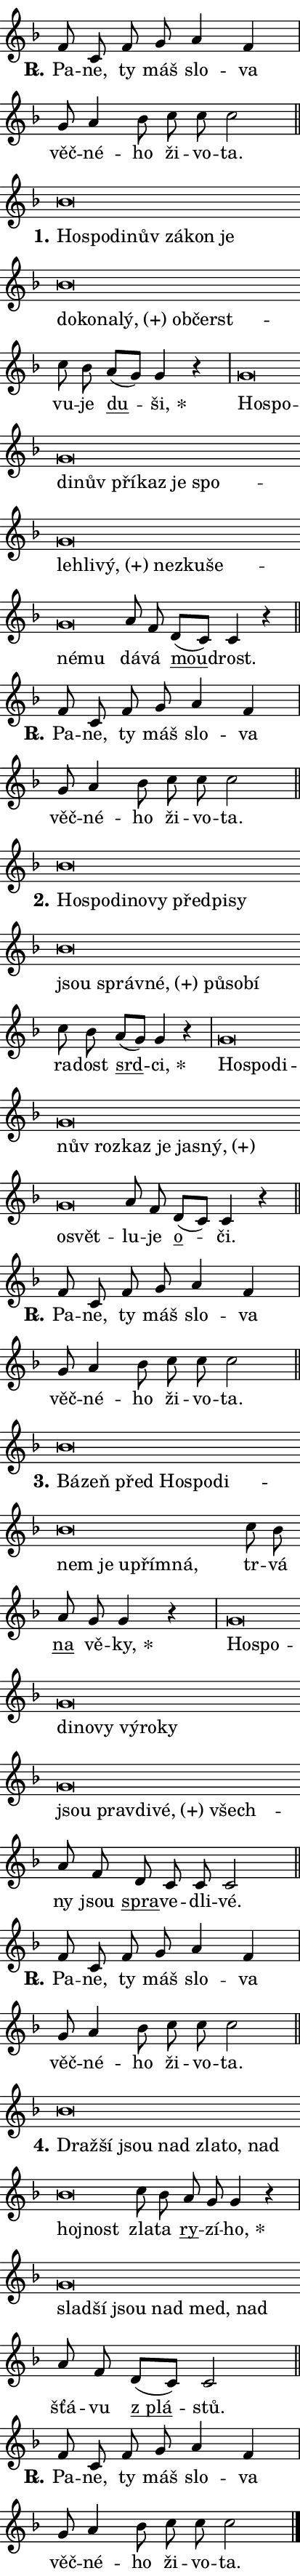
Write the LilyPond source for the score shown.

\version "2.24.0"
\header { tagline = "" }
\paper {
  indent = 0\cm
  top-margin = 0\cm
  right-margin = 0\cm
  bottom-margin = 0\cm
  left-margin = 0\cm
  paper-width = 7\cm
  page-breaking = #ly:one-page-breaking
  system-system-spacing.basic-distance = #11
  score-system-spacing.basic-distance = #11
  ragged-last = ##f
}


%% Author: Thomas Morley
%% https://lists.gnu.org/archive/html/lilypond-user/2020-05/msg00002.html
#(define (line-position grob)
"Returns position of @var[grob} in current system:
   @code{'start}, if at first time-step
   @code{'end}, if at last time-step
   @code{'middle} otherwise
"
  (let* ((col (ly:item-get-column grob))
         (ln (ly:grob-object col 'left-neighbor))
         (rn (ly:grob-object col 'right-neighbor))
         (col-to-check-left (if (ly:grob? ln) ln col))
         (col-to-check-right (if (ly:grob? rn) rn col))
         (break-dir-left
           (and
             (ly:grob-property col-to-check-left 'non-musical #f)
             (ly:item-break-dir col-to-check-left)))
         (break-dir-right
           (and
             (ly:grob-property col-to-check-right 'non-musical #f)
             (ly:item-break-dir col-to-check-right))))
        (cond ((eqv? 1 break-dir-left) 'start)
              ((eqv? -1 break-dir-right) 'end)
              (else 'middle))))

#(define (tranparent-at-line-position vctor)
  (lambda (grob)
  "Relying on @code{line-position} select the relevant enry from @var{vctor}.
Used to determine transparency,"
    (case (line-position grob)
      ((end) (not (vector-ref vctor 0)))
      ((middle) (not (vector-ref vctor 1)))
      ((start) (not (vector-ref vctor 2))))))

noteHeadBreakVisibility =
#(define-music-function (break-visibility)(vector?)
"Makes @code{NoteHead}s transparent relying on @var{break-visibility}"
#{
  \override NoteHead.transparent =
    #(tranparent-at-line-position break-visibility)
#})

#(define delete-ledgers-for-transparent-note-heads
  (lambda (grob)
    "Reads whether a @code{NoteHead} is transparent.
If so this @code{NoteHead} is removed from @code{'note-heads} from
@var{grob}, which is supposed to be @code{LedgerLineSpanner}.
As a result ledgers are not printed for this @code{NoteHead}"
    (let* ((nhds-array (ly:grob-object grob 'note-heads))
           (nhds-list
             (if (ly:grob-array? nhds-array)
                 (ly:grob-array->list nhds-array)
                 '()))
           ;; Relies on the transparent-property being done before
           ;; Staff.LedgerLineSpanner.after-line-breaking is executed.
           ;; This is fragile ...
           (to-keep
             (remove
               (lambda (nhd)
                 (ly:grob-property nhd 'transparent #f))
               nhds-list)))
      ;; TODO find a better method to iterate over grob-arrays, similiar
      ;; to filter/remove etc for lists
      ;; For now rebuilt from scratch
      (set! (ly:grob-object grob 'note-heads)  '())
      (for-each
        (lambda (nhd)
          (ly:pointer-group-interface::add-grob grob 'note-heads nhd))
        to-keep))))

hideNotes = {
  \noteHeadBreakVisibility #begin-of-line-visible
}
unHideNotes = {
  \noteHeadBreakVisibility #all-visible
}

% work-around for resetting accidentals
% https://lilypond.org/doc/v2.23/Documentation/notation/displaying-rhythms#unmetered-music
cadenzaMeasure = {
  \cadenzaOff
  \partial 1024 s1024
  \cadenzaOn
}

#(define-markup-command (accent layout props text) (markup?)
  "Underline accented syllable"
  (interpret-markup layout props
    #{\markup \override #'(offset . 4.3) \underline { #text }#}))

responsum = \markup \concat {
  "R" \hspace #-1.05 \path #0.1 #'((moveto 0 0.07) (lineto 0.9 0.8)) \hspace #0.05 "."
}

\layout {
    \context {
        \Staff
        \remove "Time_signature_engraver"
        \override LedgerLineSpanner.after-line-breaking = #delete-ledgers-for-transparent-note-heads
    }
    \context {
        \Voice {
            \override NoteHead.output-attributes = #'((class . "notehead"))
            \override Hairpin.height = #0.55
        }
    }
    \context {
        \Lyrics {
            \override StanzaNumber.output-attributes = #'((class . "stanzanumber"))
            \override LyricSpace.minimum-distance = #0.9
            \override LyricText.font-name = #"TeX Gyre Schola"
            \override LyricText.font-size = 1
            \override StanzaNumber.font-name = #"TeX Gyre Schola Bold"
            \override StanzaNumber.font-size = 1
        }
    }
}

% magnetic-lyrics.ily
%
%   written by
%     Jean Abou Samra <jean@abou-samra.fr>
%     Werner Lemberg <wl@gnu.org>
%
%   adapted by
%     Jiri Hon <jiri.hon@gmail.com>
%
% Version 2022-Apr-15

% https://www.mail-archive.com/lilypond-user@gnu.org/msg149350.html

#(define (Left_hyphen_pointer_engraver context)
   "Collect syllable-hyphen-syllable occurrences in lyrics and store
them in properties.  This engraver only looks to the left.  For
example, if the lyrics input is @code{foo -- bar}, it does the
following.

@itemize @bullet
@item
Set the @code{text} property of the @code{LyricHyphen} grob between
@q{foo} and @q{bar} to @code{foo}.

@item
Set the @code{left-hyphen} property of the @code{LyricText} grob with
text @q{foo} to the @code{LyricHyphen} grob between @q{foo} and
@q{bar}.
@end itemize

Use this auxiliary engraver in combination with the
@code{lyric-@/text::@/apply-@/magnetic-@/offset!} hook."
   (let ((hyphen #f)
         (text #f))
     (make-engraver
      (acknowledgers
       ((lyric-syllable-interface engraver grob source-engraver)
        (set! text grob)))
      (end-acknowledgers
       ((lyric-hyphen-interface engraver grob source-engraver)
        ;(when (not (grob::has-interface grob 'lyric-space-interface))
          (set! hyphen grob)));)
      ((stop-translation-timestep engraver)
       (when (and text hyphen)
         (ly:grob-set-object! text 'left-hyphen hyphen))
       (set! text #f)
       (set! hyphen #f)))))

#(define (lyric-text::apply-magnetic-offset! grob)
   "If the space between two syllables is less than the value in
property @code{LyricText@/.details@/.squash-threshold}, move the right
syllable to the left so that it gets concatenated with the left
syllable.

Use this function as a hook for
@code{LyricText@/.after-@/line-@/breaking} if the
@code{Left_@/hyphen_@/pointer_@/engraver} is active."
   (let ((hyphen (ly:grob-object grob 'left-hyphen #f)))
     (when hyphen
       (let ((left-text (ly:spanner-bound hyphen LEFT)))
         (when (grob::has-interface left-text 'lyric-syllable-interface)
           (let* ((common (ly:grob-common-refpoint grob left-text X))
                  (this-x-ext (ly:grob-extent grob common X))
                  (left-x-ext
                   (begin
                     ;; Trigger magnetism for left-text.
                     (ly:grob-property left-text 'after-line-breaking)
                     (ly:grob-extent left-text common X)))
                  ;; `delta` is the gap width between two syllables.
                  (delta (- (interval-start this-x-ext)
                            (interval-end left-x-ext)))
                  (details (ly:grob-property grob 'details))
                  (threshold (assoc-get 'squash-threshold details 0.2)))
             (when (< delta threshold)
               (let* (;; We have to manipulate the input text so that
                      ;; ligatures crossing syllable boundaries are not
                      ;; disabled.  For languages based on the Latin
                      ;; script this is essentially a beautification.
                      ;; However, for non-Western scripts it can be a
                      ;; necessity.
                      (lt (ly:grob-property left-text 'text))
                      (rt (ly:grob-property grob 'text))
                      (is-space (grob::has-interface hyphen 'lyric-space-interface))
                      (space (if is-space " " ""))
                      (space-markup (grob-interpret-markup grob " "))
                      (space-size (interval-length (ly:stencil-extent space-markup X)))
                      (extra-delta (if is-space space-size 0))
                      ;; Append new syllable.
                      (ltrt-space (if (and (string? lt) (string? rt))
                                (string-append lt space rt)
                                (make-concat-markup (list lt space rt))))
                      ;; Right-align `ltrt` to the right side.
                      (ltrt-space-markup (grob-interpret-markup
                               grob
                               (make-translate-markup
                                (cons (interval-length this-x-ext) 0)
                                (make-right-align-markup ltrt-space)))))
                 (begin
                   ;; Don't print `left-text`.
                   (ly:grob-set-property! left-text 'stencil #f)
                   ;; Set text and stencil (which holds all collected
                   ;; syllables so far) and shift it to the left.
                   (ly:grob-set-property! grob 'text ltrt-space)
                   (ly:grob-set-property! grob 'stencil ltrt-space-markup)
                   (ly:grob-translate-axis! grob (- (- delta extra-delta)) X))))))))))


#(define (lyric-hyphen::displace-bounds-first grob)
   ;; Make very sure this callback isn't triggered too early.
   (let ((left (ly:spanner-bound grob LEFT))
         (right (ly:spanner-bound grob RIGHT)))
     (ly:grob-property left 'after-line-breaking)
     (ly:grob-property right 'after-line-breaking)
     (ly:lyric-hyphen::print grob)))

squashThreshold = #0.4

\layout {
  \context {
    \Lyrics
    \consists #Left_hyphen_pointer_engraver
    \override LyricText.after-line-breaking =
      #lyric-text::apply-magnetic-offset!
    \override LyricHyphen.stencil = #lyric-hyphen::displace-bounds-first
    \override LyricText.details.squash-threshold = \squashThreshold
    \override LyricHyphen.minimum-distance = 0
    \override LyricHyphen.minimum-length = \squashThreshold
  }
}

squash = \override LyricText.details.squash-threshold = 9999
unSquash = \override LyricText.details.squash-threshold = \squashThreshold

left = \override LyricText.self-alignment-X = #LEFT
unLeft = \revert LyricText.self-alignment-X

starOffset = #(lambda (grob) 
                (let ((x_offset (ly:self-alignment-interface::aligned-on-x-parent grob)))
                  (if (= x_offset 0) 0 (+ x_offset 1.2))))

star = #(define-music-function (syllable)(string?)
"Append star separator at the end of a syllable"
#{
  \once \override LyricText.X-offset = #starOffset
  \lyricmode { \markup {
    #syllable
    \override #'((font-name . "TeX Gyre Schola Bold")) \hspace #0.2 \lower #0.65 \larger "*"
  } }
#})

starAccent = #(define-music-function (syllable)(string?)
"Append star separator at the end of a syllable and make accent"
#{
  \once \override LyricText.X-offset = #starOffset
  \lyricmode { \markup {
    \accent #syllable
    \override #'((font-name . "TeX Gyre Schola Bold")) \hspace #0.2 \lower #0.65 \larger "*"
  } }
#})

breath = #(define-music-function (syllable)(string?)
"Append breathing indicator at the end of a syllable"
#{
  \lyricmode { \markup { #syllable "+" } }
#})

optionalBreath = #(define-music-function (syllable)(string?)
"Append optional breathing indicator at the end of a syllable"
#{
  \lyricmode { \markup { #syllable "(+)" } }
#})


\score {
    <<
        \new Voice = "melody" { \cadenzaOn \key f \major \relative { f'8 c f g a4 f \cadenzaMeasure \bar "|" g8 a4 bes8 \bar "" c c c2 \cadenzaMeasure \bar "||" \break } }
        \new Lyrics \lyricsto "melody" { \lyricmode { \set stanza = \responsum
Pa -- ne, ty máš slo -- va věč -- né -- ho ži -- vo -- ta. } }
    >>
    \layout {}
}

\score {
    <<
        \new Voice = "melody" { \cadenzaOn \key f \major \relative { bes'\breve*1/16 \hideNotes \breve*1/16 \bar "" \breve*1/16 \bar "" \breve*1/16 \bar "" \breve*1/16 \bar "" \breve*1/16 \bar "" \breve*1/16 \bar "" \breve*1/16 \bar "" \breve*1/16 \bar "" \breve*1/16 \bar "" \breve*1/16 \bar "" \breve*1/16 \breve*1/16 \bar "" \unHideNotes c8 bes \bar "" a[( g)] g4 r \cadenzaMeasure \bar "|" g\breve*1/16 \hideNotes \breve*1/16 \bar "" \breve*1/16 \bar "" \breve*1/16 \bar "" \breve*1/16 \bar "" \breve*1/16 \bar "" \breve*1/16 \bar "" \breve*1/16 \bar "" \breve*1/16 \bar "" \breve*1/16 \bar "" \breve*1/16 \bar "" \breve*1/16 \bar "" \breve*1/16 \bar "" \breve*1/16 \bar "" \breve*1/16 \breve*1/16 \bar "" \unHideNotes a8 f \bar "" d[( c)] c4 r \cadenzaMeasure \bar "||" \break } }
        \new Lyrics \lyricsto "melody" { \lyricmode { \set stanza = "1."
\left Ho -- \squash spo -- di -- nův zá -- kon je do -- ko -- na -- \optionalBreath lý, ob -- čerst -- \unLeft \unSquash vu -- je \markup \accent du -- \star ši, \left Ho -- \squash spo -- di -- nův pří -- kaz je spo -- leh -- li -- \optionalBreath vý, ne -- zku -- še -- né -- mu \unLeft \unSquash dá -- vá \markup \accent mou -- drost. } }
    >>
    \layout {}
}

\score {
    <<
        \new Voice = "melody" { \cadenzaOn \key f \major \relative { f'8 c f g a4 f \cadenzaMeasure \bar "|" g8 a4 bes8 \bar "" c c c2 \cadenzaMeasure \bar "||" \break } }
        \new Lyrics \lyricsto "melody" { \lyricmode { \set stanza = \responsum
Pa -- ne, ty máš slo -- va věč -- né -- ho ži -- vo -- ta. } }
    >>
    \layout {}
}

\score {
    <<
        \new Voice = "melody" { \cadenzaOn \key f \major \relative { bes'\breve*1/16 \hideNotes \breve*1/16 \bar "" \breve*1/16 \bar "" \breve*1/16 \bar "" \breve*1/16 \bar "" \breve*1/16 \bar "" \breve*1/16 \bar "" \breve*1/16 \bar "" \breve*1/16 \bar "" \breve*1/16 \bar "" \breve*1/16 \bar "" \breve*1/16 \bar "" \breve*1/16 \breve*1/16 \bar "" \unHideNotes c8 bes \bar "" a[( g)] g4 r \cadenzaMeasure \bar "|" g\breve*1/16 \hideNotes \breve*1/16 \bar "" \breve*1/16 \bar "" \breve*1/16 \bar "" \breve*1/16 \bar "" \breve*1/16 \bar "" \breve*1/16 \bar "" \breve*1/16 \bar "" \breve*1/16 \bar "" \breve*1/16 \breve*1/16 \bar "" \unHideNotes a8 f \bar "" d[( c)] c4 r \cadenzaMeasure \bar "||" \break } }
        \new Lyrics \lyricsto "melody" { \lyricmode { \set stanza = "2."
\left Ho -- \squash spo -- di -- no -- vy před -- pi -- sy jsou správ -- \optionalBreath né, pů -- so -- bí \unLeft \unSquash ra -- dost \markup \accent srd -- \star ci, \left Ho -- \squash spo -- di -- nův roz -- kaz je ja -- \optionalBreath sný, o -- svět -- \unLeft \unSquash lu -- je \markup \accent o -- či. } }
    >>
    \layout {}
}

\score {
    <<
        \new Voice = "melody" { \cadenzaOn \key f \major \relative { f'8 c f g a4 f \cadenzaMeasure \bar "|" g8 a4 bes8 \bar "" c c c2 \cadenzaMeasure \bar "||" \break } }
        \new Lyrics \lyricsto "melody" { \lyricmode { \set stanza = \responsum
Pa -- ne, ty máš slo -- va věč -- né -- ho ži -- vo -- ta. } }
    >>
    \layout {}
}

\score {
    <<
        \new Voice = "melody" { \cadenzaOn \key f \major \relative { bes'\breve*1/16 \hideNotes \breve*1/16 \bar "" \breve*1/16 \bar "" \breve*1/16 \bar "" \breve*1/16 \bar "" \breve*1/16 \bar "" \breve*1/16 \bar "" \breve*1/16 \bar "" \breve*1/16 \bar "" \breve*1/16 \breve*1/16 \bar "" \unHideNotes c8 bes \bar "" a g g4 r \cadenzaMeasure \bar "|" g\breve*1/16 \hideNotes \breve*1/16 \bar "" \breve*1/16 \bar "" \breve*1/16 \bar "" \breve*1/16 \bar "" \breve*1/16 \bar "" \breve*1/16 \bar "" \breve*1/16 \bar "" \breve*1/16 \bar "" \breve*1/16 \bar "" \breve*1/16 \bar "" \breve*1/16 \breve*1/16 \bar "" \unHideNotes a8 f \bar "" d c c c2 \cadenzaMeasure \bar "||" \break } }
        \new Lyrics \lyricsto "melody" { \lyricmode { \set stanza = "3."
\left Bá -- \squash zeň před Ho -- spo -- di -- nem je u -- přím -- ná, \unLeft \unSquash tr -- vá \markup \accent na vě -- \star ky, \left Ho -- \squash spo -- di -- no -- vy vý -- ro -- ky jsou prav -- di -- \optionalBreath vé, všech -- \unLeft \unSquash ny jsou \markup \accent spra -- ve -- dli -- vé. } }
    >>
    \layout {}
}

\score {
    <<
        \new Voice = "melody" { \cadenzaOn \key f \major \relative { f'8 c f g a4 f \cadenzaMeasure \bar "|" g8 a4 bes8 \bar "" c c c2 \cadenzaMeasure \bar "||" \break } }
        \new Lyrics \lyricsto "melody" { \lyricmode { \set stanza = \responsum
Pa -- ne, ty máš slo -- va věč -- né -- ho ži -- vo -- ta. } }
    >>
    \layout {}
}

\score {
    <<
        \new Voice = "melody" { \cadenzaOn \key f \major \relative { bes'\breve*1/16 \hideNotes \breve*1/16 \bar "" \breve*1/16 \bar "" \breve*1/16 \bar "" \breve*1/16 \bar "" \breve*1/16 \bar "" \breve*1/16 \bar "" \breve*1/16 \breve*1/16 \bar "" \unHideNotes c8 bes \bar "" a g g4 r \cadenzaMeasure \bar "|" g\breve*1/16 \hideNotes \breve*1/16 \bar "" \breve*1/16 \bar "" \breve*1/16 \bar "" \breve*1/16 \breve*1/16 \bar "" \unHideNotes a8 f \bar "" d[( c)] c2 \cadenzaMeasure \bar "||" \break } }
        \new Lyrics \lyricsto "melody" { \lyricmode { \set stanza = "4."
\left Draž -- \squash ší jsou nad zla -- to, nad hoj -- nost \unLeft \unSquash zla -- ta \markup \accent ry -- zí -- \star ho, \left slad -- \squash ší jsou nad med, nad \unLeft \unSquash šťá -- vu \markup \accent "z plá" -- stů. } }
    >>
    \layout {}
}

\score {
    <<
        \new Voice = "melody" { \cadenzaOn \key f \major \relative { f'8 c f g a4 f \cadenzaMeasure \bar "|" g8 a4 bes8 \bar "" c c c2 \cadenzaMeasure \bar "||" \break } \bar "|." }
        \new Lyrics \lyricsto "melody" { \lyricmode { \set stanza = \responsum
Pa -- ne, ty máš slo -- va věč -- né -- ho ži -- vo -- ta. } }
    >>
    \layout {}
}
